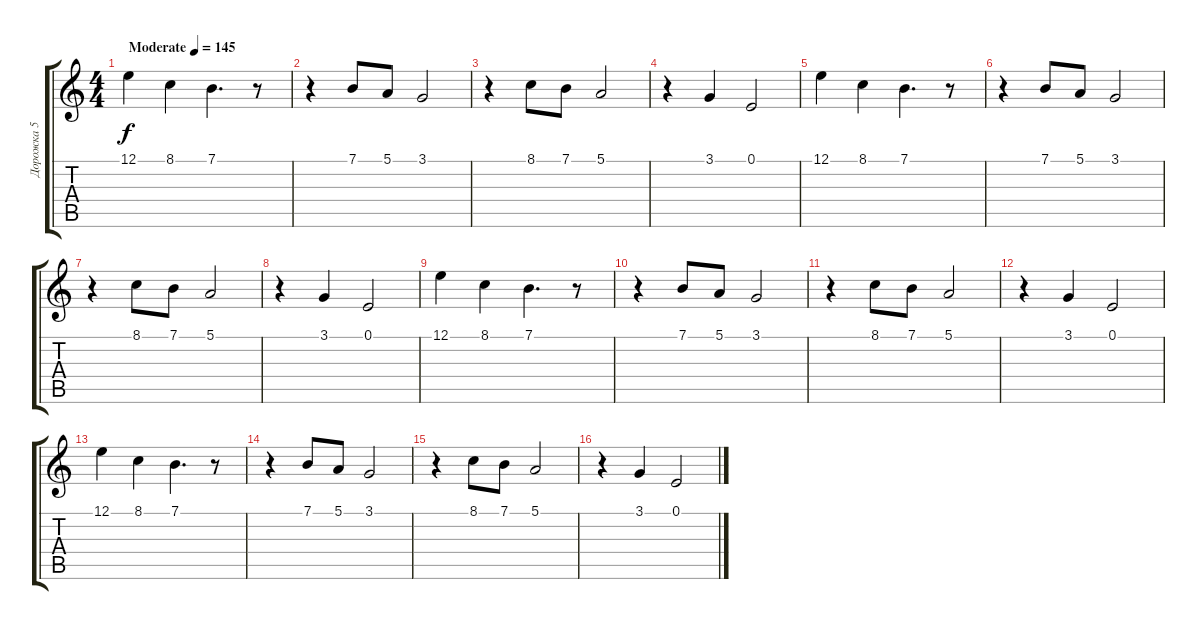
\track ("Дорожка 5" "Дорожка 5") {instrument stringensemble1}
\staff {score tabs}
\tuning (E4 B3 G3 D3 A2 E2) {hide}
\ts (4 4)
\tempo (145 "Moderate")
\clef g2
\ks c
12.1.4{dy f instrument stringensemble1} 8.1.4 7.1.4{d} r.8 |
r.4 7.1.8 5.1.8 3.1.2 |
r.4 8.1.8 7.1.8 5.1.2 |
r.4 3.1.4 0.1.2 |
12.1.4 8.1.4 7.1.4{d} r.8 |
r.4 7.1.8 5.1.8 3.1.2 |
r.4 8.1.8 7.1.8 5.1.2 |
r.4 3.1.4 0.1.2 |
12.1.4 8.1.4 7.1.4{d} r.8 |
r.4 7.1.8 5.1.8 3.1.2 |
r.4 8.1.8 7.1.8 5.1.2 |
r.4 3.1.4 0.1.2 |
12.1.4 8.1.4 7.1.4{d} r.8 |
r.4 7.1.8 5.1.8 3.1.2 |
r.4 8.1.8 7.1.8 5.1.2 |
r.4 3.1.4 0.1.2
